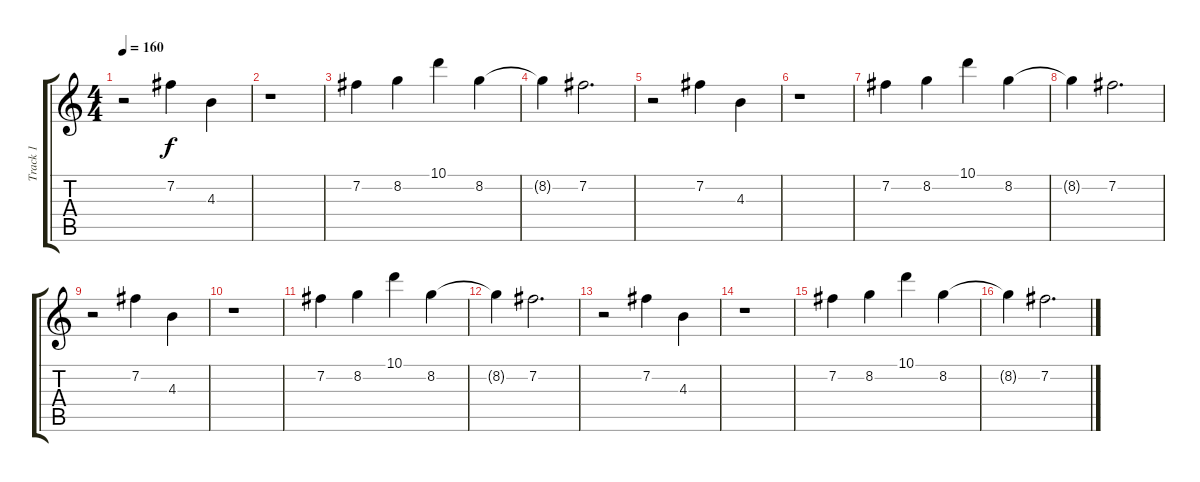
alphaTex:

\track ("Track 1" "Track 1") {instrument electricguitarclean}
\staff {score tabs}
\tuning (E4 B3 G3 D3 A2 E2) {hide}
\ts (4 4)
\tempo 160
\clef g2
\ks c
r.2{dy f} 7.2.4 4.3.4 |
r.1 |
7.2.4 8.2.4 10.1.4 8.2.4 |
8.2{t}.4 7.2.2{d} |
r.2 7.2.4 4.3.4 |
r.1 |
7.2.4 8.2.4 10.1.4 8.2.4 |
8.2{t}.4 7.2.2{d} |
r.2 7.2.4 4.3.4 |
r.1 |
7.2.4 8.2.4 10.1.4 8.2.4 |
8.2{t}.4 7.2.2{d} |
r.2 7.2.4 4.3.4 |
r.1 |
7.2.4 8.2.4 10.1.4 8.2.4 |
8.2{t}.4 7.2.2{d}
